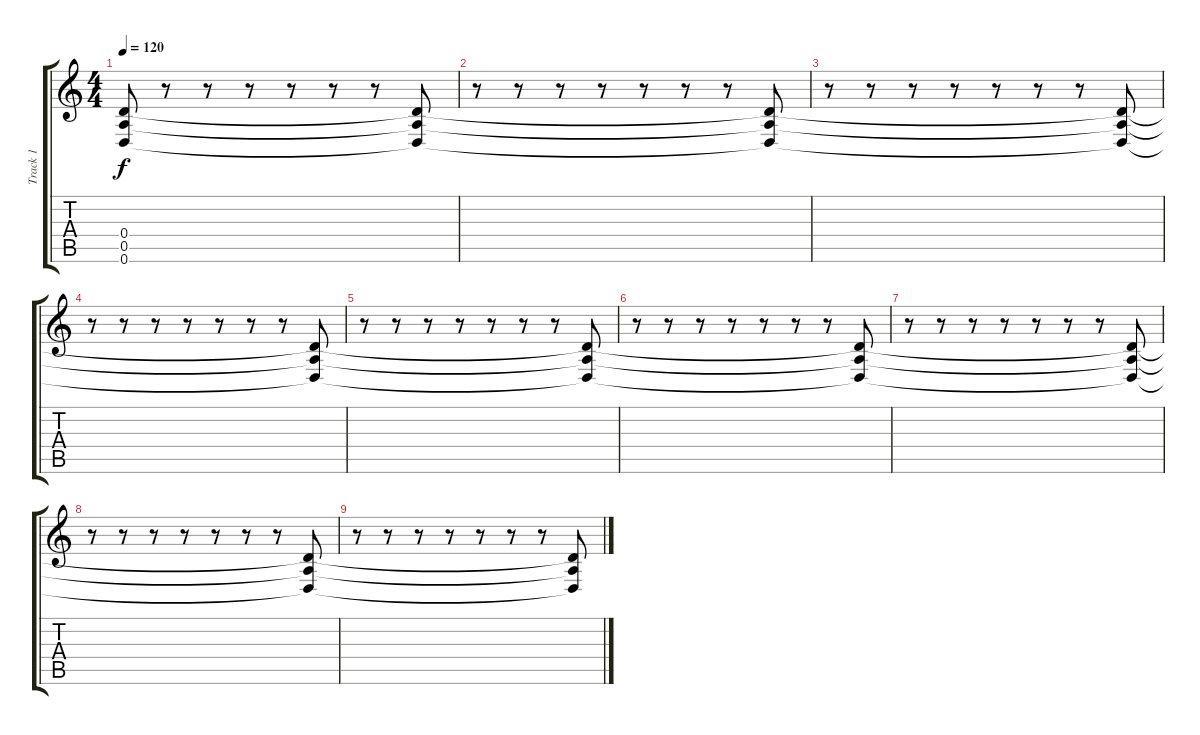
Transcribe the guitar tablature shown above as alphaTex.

\track ("Track 1" "Track 1") {instrument distortionguitar}
\staff {score tabs}
\tuning (E4 B3 G3 D3 A2 D2) {hide}
\ts (4 4)
\tempo 120
\clef g2
\ks c
(0.4 0.5 0.6).8{dy f} r.8 r.8 r.8 r.8 r.8 r.8 (0.4{t} 0.5{t} 0.6{t}).8 |
r.8 r.8 r.8 r.8 r.8 r.8 r.8 (0.4{t} 0.5{t} 0.6{t}).8 |
r.8 r.8 r.8 r.8 r.8 r.8 r.8 (0.4{t} 0.5{t} 0.6{t}).8 |
r.8 r.8 r.8 r.8 r.8 r.8 r.8 (0.4{t} 0.5{t} 0.6{t}).8 |
r.8 r.8 r.8 r.8 r.8 r.8 r.8 (0.4{t} 0.5{t} 0.6{t}).8 |
r.8 r.8 r.8 r.8 r.8 r.8 r.8 (0.4{t} 0.5{t} 0.6{t}).8 |
r.8 r.8 r.8 r.8 r.8 r.8 r.8 (0.4{t} 0.5{t} 0.6{t}).8 |
r.8 r.8 r.8 r.8 r.8 r.8 r.8 (0.4{t} 0.5{t} 0.6{t}).8 |
r.8 r.8 r.8 r.8 r.8 r.8 r.8 (0.4{t} 0.5{t} 0.6{t}).8
